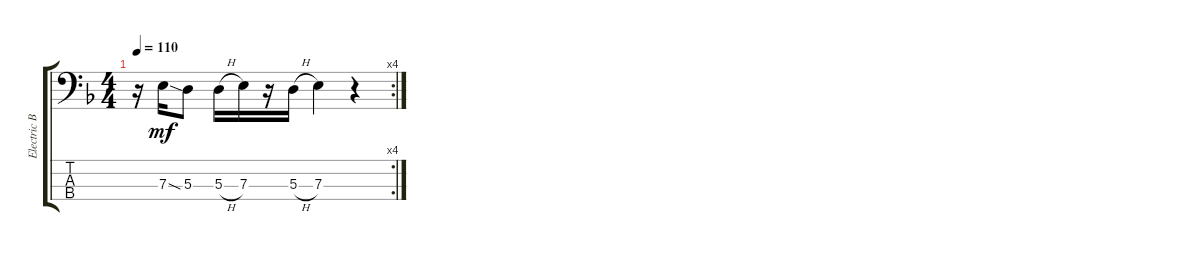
\track ("Electric Bass" "Electric B") {instrument electricbassfinger}
\staff {score tabs}
\tuning (G2 D2 A1 E1) {hide}
\rc 4
\ts (4 4)
\tempo 110
\clef f4
\ks dminor
r.16{dy mf} 7.3{sod}.16 5.3.8 5.3{h}.16 7.3.16 r.16 5.3{h}.16 7.3.4 r.4
